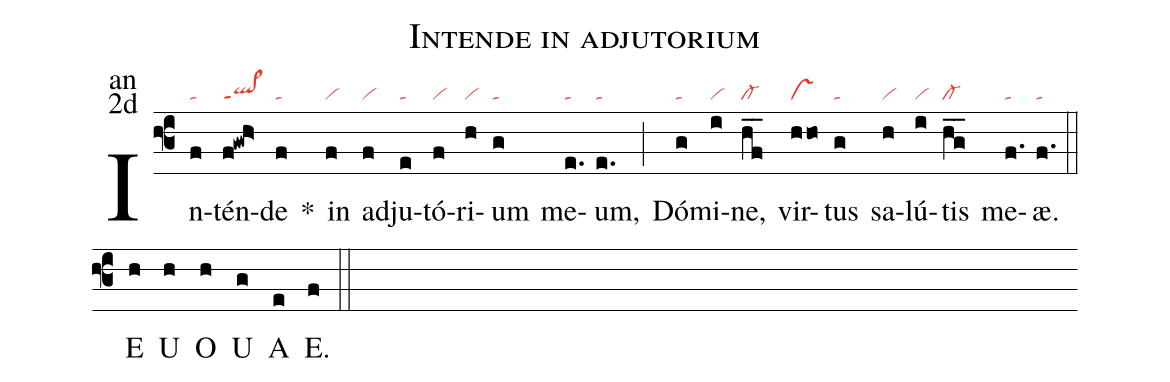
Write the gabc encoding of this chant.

name:Intende in adjutorium;
office-part:an;
mode:2d;
nabc-lines:1;
%%
(f3) In(f|ta)tén(f!gwh>|ql>ppt1)de(f|ta) <sp>*</sp>() in(f|vi) ad(f|vi)ju(e|ta)tó(f|vi)ri(h|vi)um(g|ta) me(e.|ta)um,(e.|ta) (;) Dó(g|ta)mi(i|vi)ne,(hf__|cl-) vir(hho|vs)tus(g|ta) sa(h|vi)lú(i|vi)tis(hg__|cl-) me(f.|ta)æ.(f.|ta) (::) <eu>E(h) U(h) O(h) U(g) A(e) E.(f) </eu>(::)
